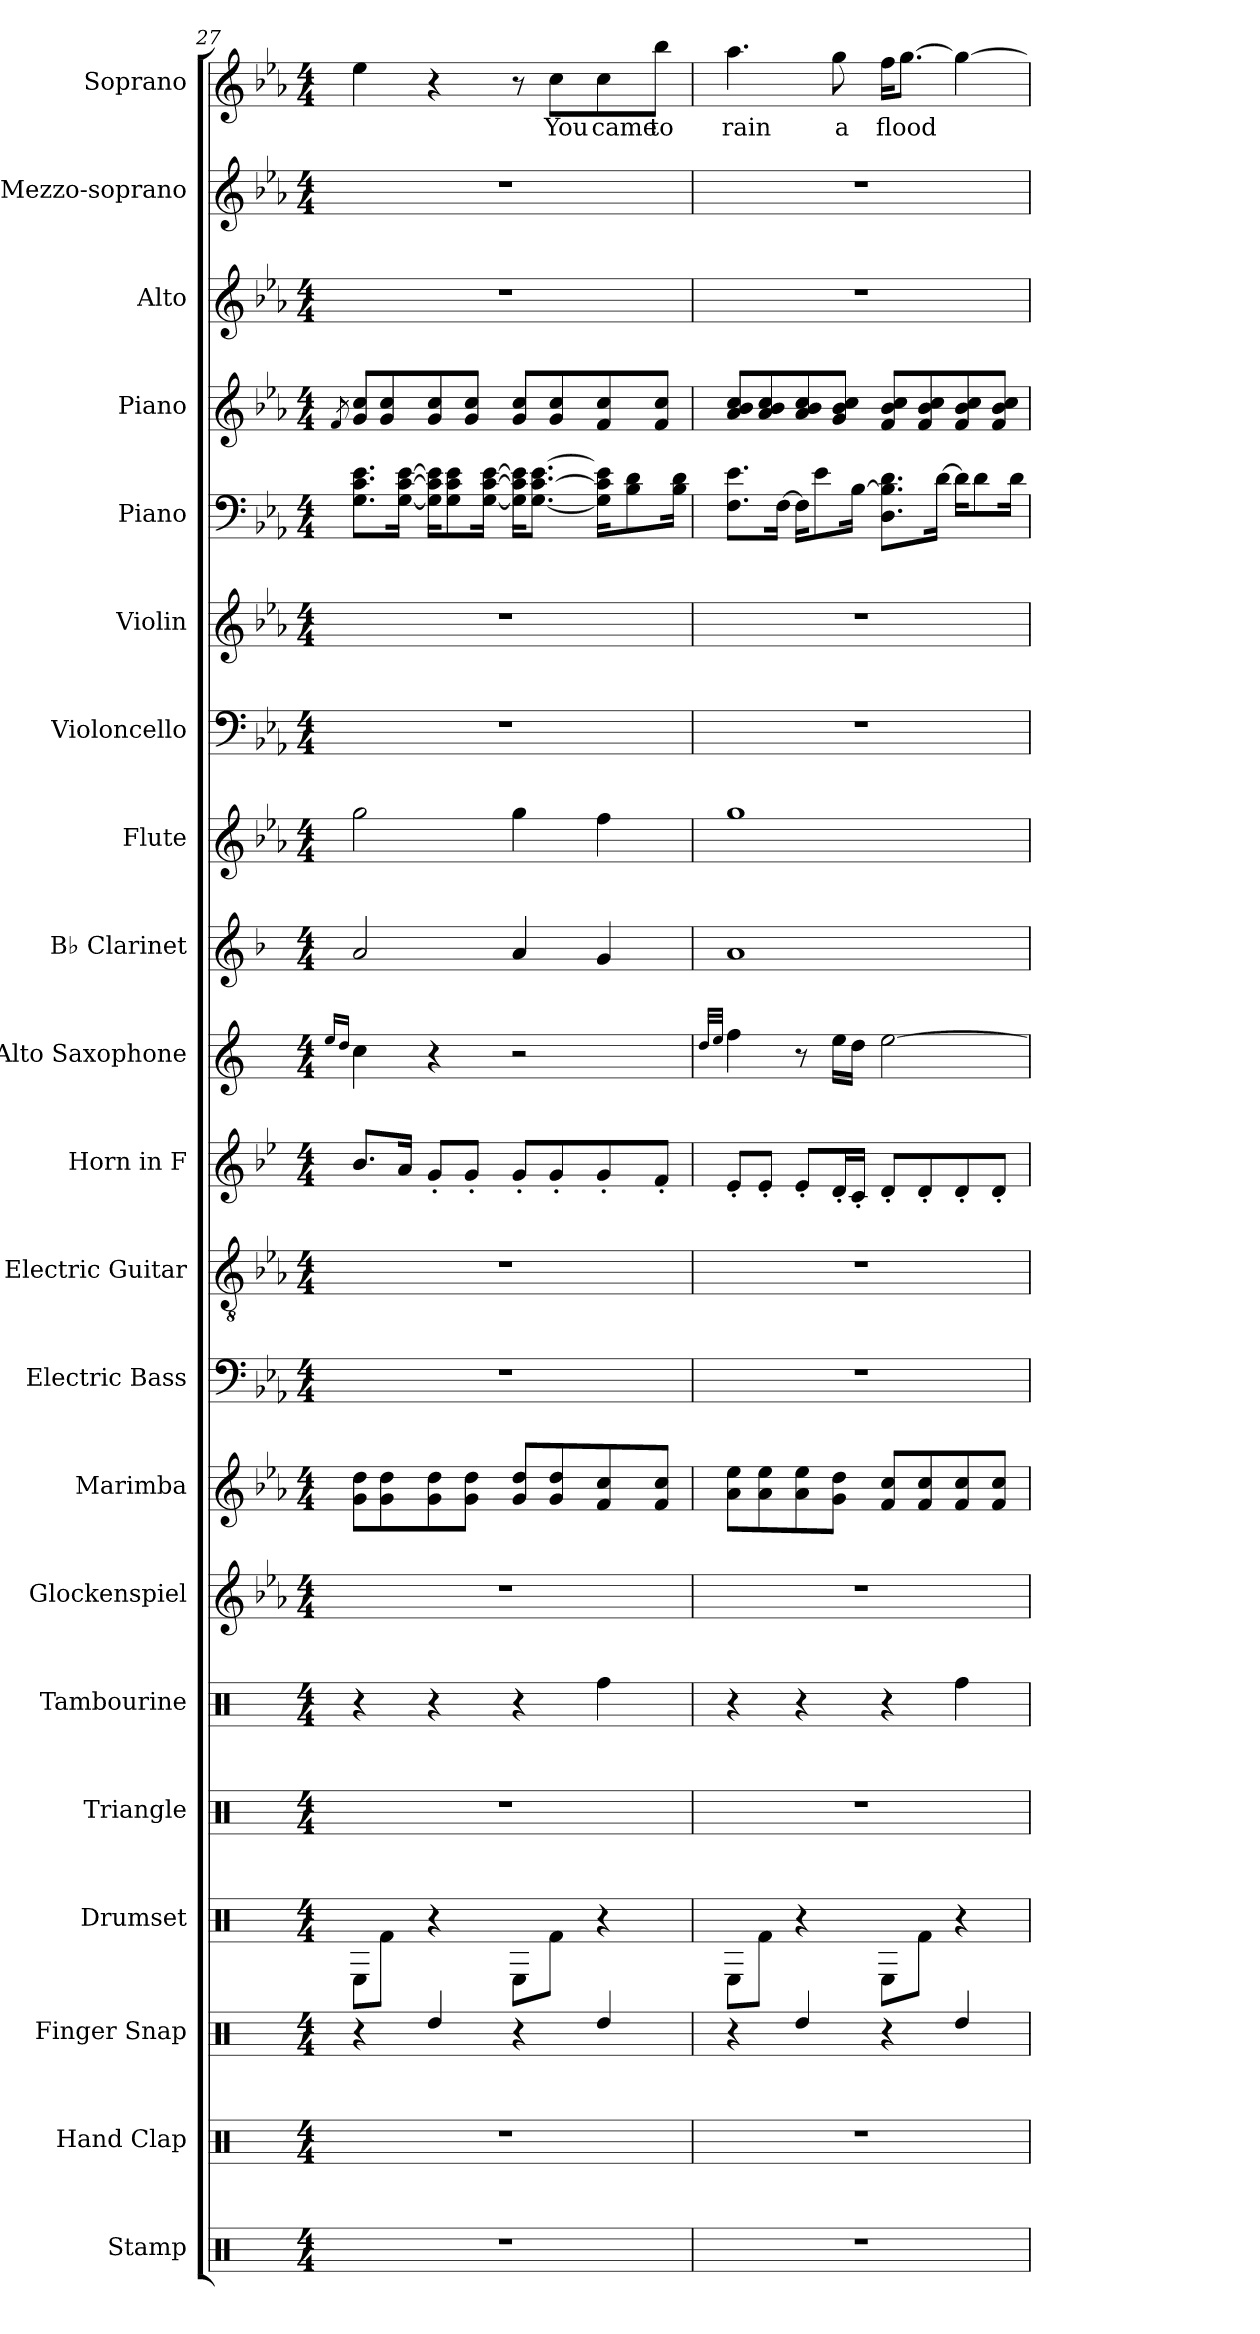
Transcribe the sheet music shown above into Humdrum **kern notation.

**kern	**kern	**kern	**kern	**kern	**kern	**kern	**kern	**kern	**kern	**kern	**kern	**kern	**kern	**kern	**kern	**kern	**kern	**kern	**kern	**kern	**text
*part21	*part20	*part19	*part18	*part17	*part16	*part15	*part14	*part13	*part12	*part11	*part10	*part9	*part8	*part7	*part6	*part5	*part4	*part3	*part2	*part1	*part1
*staff21	*staff20	*staff19	*staff18	*staff17	*staff16	*staff15	*staff14	*staff13	*staff12	*staff11	*staff10	*staff9	*staff8	*staff7	*staff6	*staff5	*staff4	*staff3	*staff2	*staff1	*staff1
*I"Stamp	*I"Hand Clap	*I"Finger Snap	*I"Drumset	*I"Triangle	*I"Tambourine	*I"Glockenspiel	*I"Marimba	*I"Electric Bass	*I"Electric Guitar	*I"Horn in F	*I"Alto Saxophone	*I"B♭ Clarinet	*I"Flute	*I"Violoncello	*I"Violin	*I"Piano	*I"Piano	*I"Alto	*I"Mezzo-soprano	*I"Soprano	*
*I'Sta.	*I'Hd. Clp.	*I'Fi. Sna.	*I'D. Set	*I'Trgl.	*I'Tamb.	*I'Glock.	*I'Mrm.	*I'El. B.	*I'El. Guit.	*	*I'A. Sax.	*I'B♭ Cl.	*I'Fl.	*I'Vc.	*I'Vln.	*I'Pno.	*I'Pno.	*I'A.	*I'Mzs.	*I'S.	*
!!LO:PB:g=z
*clefX	*clefX	*clefX	*clefX	*clefX	*clefX	*clefG2	*clefG2	*clefF4	*clefGv2	*clefG2	*clefG2	*clefG2	*clefG2	*clefF4	*clefG2	*clefF4	*clefG2	*clefG2	*clefG2	*clefG2	*
*	*	*	*	*	*	*ITrd-14c-24	*	*ITrd7c12	*	*ITrd4c7	*ITrd5c9	*ITrd1c2	*	*	*	*	*	*	*	*	*
*k[]	*k[]	*k[]	*k[]	*k[]	*k[]	*k[b-e-a-]	*k[b-e-a-]	*k[b-e-a-]	*k[b-e-a-]	*k[b-e-a-]	*k[b-e-a-]	*k[b-e-a-]	*k[b-e-a-]	*k[b-e-a-]	*k[b-e-a-]	*k[b-e-a-]	*k[b-e-a-]	*k[b-e-a-]	*k[b-e-a-]	*k[b-e-a-]	*
*M4/4	*M4/4	*M4/4	*M4/4	*M4/4	*M4/4	*M4/4	*M4/4	*M4/4	*M4/4	*M4/4	*M4/4	*M4/4	*M4/4	*M4/4	*M4/4	*M4/4	*M4/4	*M4/4	*M4/4	*M4/4	*
=27	=27	=27	=27	=27	=27	=27	=27	=27	=27	=27	=27	=27	=27	=27	=27	=27	=27	=27	=27	=27	=27
.	.	.	.	.	.	.	.	.	.	.	16qg/LL	.	.	.	.	.	.	.	.	.	.
.	.	.	.	.	.	.	.	.	.	.	16qf/JJ	.	.	.	.	.	8qf/	.	.	.	.
1r	1r	4r	8RE\L	1r	4r	1r	8g\ 8dd\L	1r	1r	8.e-/L	4e-\	2g/	2gg\	1r	1r	8.G\ 8.c\ 8.e-\L	8g/ 8cc/L	1r	1r	4ee-\	.
.	.	.	8Rf\J	.	.	.	8g\ 8dd\	.	.	.	.	.	.	.	.	.	8g/ 8cc/	.	.	.	.
.	.	.	.	.	.	.	.	.	.	16d/Jk	.	.	.	.	.	[16G\ [16c\ [16e-\Jk	.	.	.	.	.
.	.	4Rdd/	4r	.	4r	.	8g\ 8dd\	.	.	8c'/L	4r	.	.	.	.	16G\] 16c\] 16e-\]KL	8g/ 8cc/	.	.	4r	.
.	.	.	.	.	.	.	.	.	.	.	.	.	.	.	.	8G\ 8c\ 8e-\	.	.	.	.	.
.	.	.	.	.	.	.	8g\ 8dd\J	.	.	8c'/J	.	.	.	.	.	.	8g/ 8cc/J	.	.	.	.
.	.	.	.	.	.	.	.	.	.	.	.	.	.	.	.	[16G\ [16c\ [16e-\Jk	.	.	.	.	.
.	.	4r	8RE\L	.	4r	.	8g/ 8dd/L	.	.	8c'/L	2r	4g/	4gg\	.	.	16G\] 16c\] 16e-\]KL	8g/ 8cc/L	.	.	8r	.
.	.	.	.	.	.	.	.	.	.	.	.	.	.	.	.	[8.G\ [8.c\ [8.e-\J	.	.	.	.	.
!	!	!	!	!	!	!	!	!	!	!	!	!	!	!	!	!	!	!	!	!	!LO:LY:b
.	.	.	8Rf\J	.	.	.	8g/ 8dd/	.	.	8c'/	.	.	.	.	.	.	8g/ 8cc/	.	.	8cc\L	You
!	!	!	!	!	!	!	!	!	!	!	!	!	!	!	!	!	!	!	!	!	!LO:LY:b
.	.	4Rdd/	4r	.	4Rff\	.	8f/ 8cc/	.	.	8c'/	.	4f/	4ff\	.	.	16G\] 16c\] 16e-\]KL	8f/ 8cc/	.	.	8cc\	came
.	.	.	.	.	.	.	.	.	.	.	.	.	.	.	.	8B-\ 8d\	.	.	.	.	.
!	!	!	!	!	!	!	!	!	!	!	!	!	!	!	!	!	!	!	!	!	!LO:LY:b
.	.	.	.	.	.	.	8f/ 8cc/J	.	.	8B-'/J	.	.	.	.	.	.	8f/ 8cc/J	.	.	8bb-\J	to
.	.	.	.	.	.	.	.	.	.	.	.	.	.	.	.	16B-\ 16d\Jk	.	.	.	.	.
=28	=28	=28	=28	=28	=28	=28	=28	=28	=28	=28	=28	=28	=28	=28	=28	=28	=28	=28	=28	=28	=28
.	.	.	.	.	.	.	.	.	.	.	32qf/LLL	.	.	.	.	.	.	.	.	.	.
.	.	.	.	.	.	.	.	.	.	.	32qg/JJJ	.	.	.	.	.	.	.	.	.	.
!	!	!	!	!	!	!	!	!	!	!	!	!	!	!	!	!	!	!	!	!	!LO:LY:b
1r	1r	4r	8RE\L	1r	4r	1r	8a-\ 8ee-\L	1r	1r	8A-'/L	4a-\	1g	1gg	1r	1r	8.F\ 8.e-\L	8a-/ 8b-/ 8cc/L	1r	1r	4.aa-\	rain
.	.	.	8Rf\J	.	.	.	8a-\ 8ee-\	.	.	8A-'/J	.	.	.	.	.	.	8a-/ 8b-/ 8cc/	.	.	.	.
.	.	.	.	.	.	.	.	.	.	.	.	.	.	.	.	[16F\Jk	.	.	.	.	.
.	.	4Rdd/	4r	.	4r	.	8a-\ 8ee-\	.	.	8A-'/L	8r	.	.	.	.	16F\KL]	8a-/ 8b-/ 8cc/	.	.	.	.
.	.	.	.	.	.	.	.	.	.	.	.	.	.	.	.	8e-\	.	.	.	.	.
!	!	!	!	!	!	!	!	!	!	!	!	!	!	!	!	!	!	!	!	!	!LO:LY:b
.	.	.	.	.	.	.	8g\ 8dd\J	.	.	16G'/L	16g\LL	.	.	.	.	.	8g/ 8b-/ 8cc/J	.	.	8gg\	a
.	.	.	.	.	.	.	.	.	.	16F'/JJ	16f\JJ	.	.	.	.	[16B-\Jk	.	.	.	.	.
!	!	!	!	!	!	!	!	!	!	!	!	!	!	!	!	!	!	!	!	!	!LO:LY:b
.	.	4r	8RE\L	.	4r	.	8f/ 8cc/L	.	.	8G'/L	[2g\	.	.	.	.	8.D\ 8.B-\] 8.d\L	8f/ 8b-/ 8cc/L	.	.	16ff\KL	flood
.	.	.	.	.	.	.	.	.	.	.	.	.	.	.	.	.	.	.	.	[8.gg\J	.
.	.	.	8Rf\J	.	.	.	8f/ 8cc/	.	.	8G'/	.	.	.	.	.	.	8f/ 8b-/ 8cc/	.	.	.	.
.	.	.	.	.	.	.	.	.	.	.	.	.	.	.	.	[16d\Jk	.	.	.	.	.
.	.	4Rdd/	4r	.	4Rff\	.	8f/ 8cc/	.	.	8G'/	.	.	.	.	.	16d\KL]	8f/ 8b-/ 8cc/	.	.	4gg\_	.
.	.	.	.	.	.	.	.	.	.	.	.	.	.	.	.	8d\	.	.	.	.	.
.	.	.	.	.	.	.	8f/ 8cc/J	.	.	8G'/J	.	.	.	.	.	.	8f/ 8b-/ 8cc/J	.	.	.	.
.	.	.	.	.	.	.	.	.	.	.	.	.	.	.	.	16d\Jk	.	.	.	.	.
=	=	=	=	=	=	=	=	=	=	=	=	=	=	=	=	=	=	=	=	=	=
*-	*-	*-	*-	*-	*-	*-	*-	*-	*-	*-	*-	*-	*-	*-	*-	*-	*-	*-	*-	*-	*-
